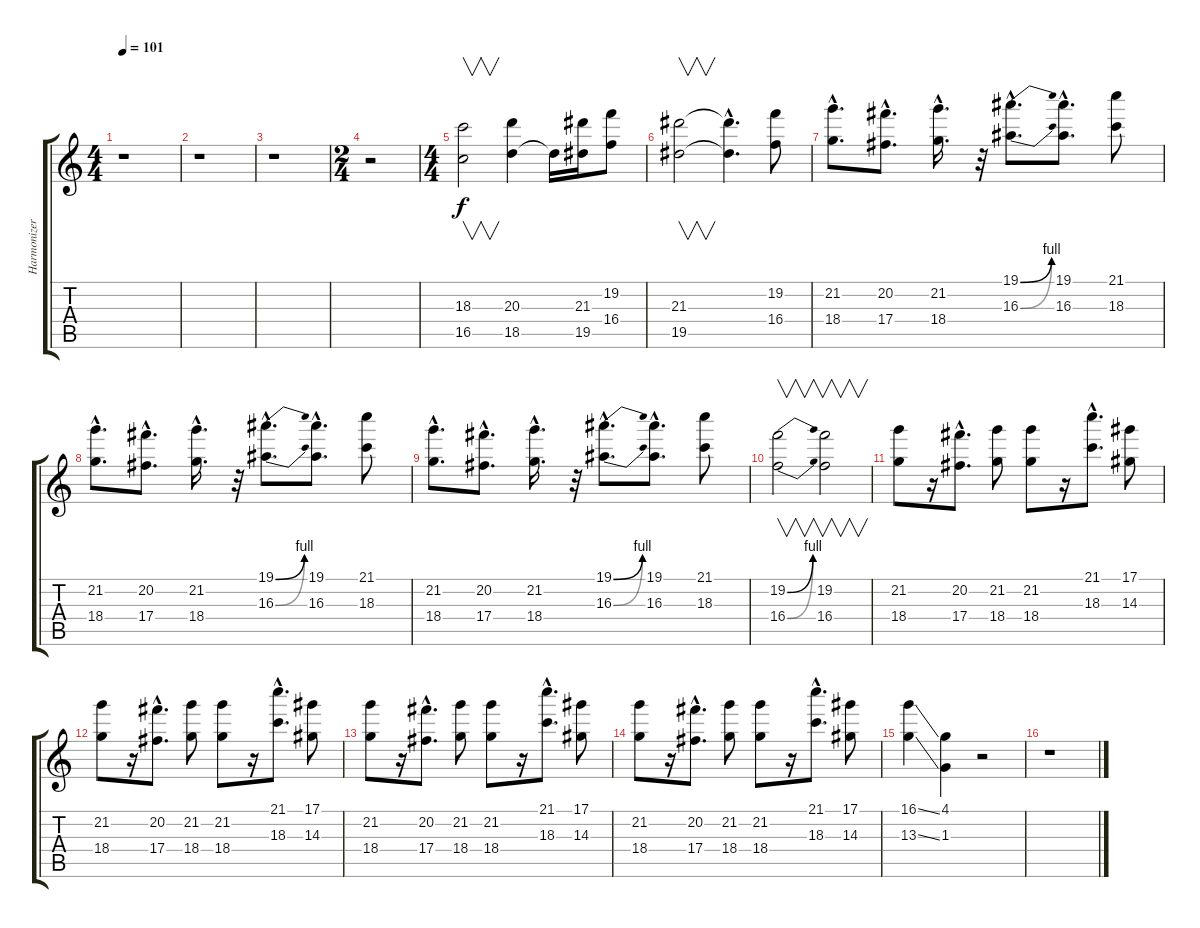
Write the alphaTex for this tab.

\track ("Harmonizer for Lead Guitar" "Harmonizer") {instrument distortionguitar}
\staff {score tabs}
\tuning (Eb4 Bb3 Gb3 Db3 Ab2 Eb2) {hide}
\ts (4 4)
\tempo 101
\clef g2
\ks c
r.1{dy f instrument distortionguitar} |
r.1 |
r.1 |
\ts (2 4)
r.2 |
\ts (4 4)
(18.3 16.5).2{v} (20.3 18.5).4 18.5{t}.16 (21.3 19.5).16 (19.2 16.4).8 |
(21.3 19.5).2{v} (21.3{hac t} 19.5{hac t}).4{d} (19.2 16.4).8 |
(21.2{hac} 18.4{hac}).8{d} (20.2{hac} 17.4{hac}).8{d} (21.2{hac} 18.4{hac}).16{d} r.32 (19.1{be (bend 0 0 60 4) hac} 16.3{be (bend 0 0 60 4) hac}).8{d} (19.1{hac} 16.3{hac}).8{d} (21.1 18.3).8 |
(21.2{hac} 18.4{hac}).8{d} (20.2{hac} 17.4{hac}).8{d} (21.2{hac} 18.4{hac}).16{d} r.32 (19.1{be (bend 0 0 60 4) hac} 16.3{be (bend 0 0 60 4) hac}).8{d} (19.1{hac} 16.3{hac}).8{d} (21.1 18.3).8 |
(21.2{hac} 18.4{hac}).8{d} (20.2{hac} 17.4{hac}).8{d} (21.2{hac} 18.4{hac}).16{d} r.32 (19.1{be (bend 0 0 60 4) hac} 16.3{be (bend 0 0 60 4) hac}).8{d} (19.1{hac} 16.3{hac}).8{d} (21.1 18.3).8 |
(19.2{be (bend 0 0 60 4)} 16.4{be (bend 0 0 60 4)}).2{v} (19.2 16.4).2{v} |
(21.2 18.4).8 r.16 (20.2{hac} 17.4{hac}).8{d} (21.2 18.4).8 (21.2 18.4).8 r.16 (21.1{hac} 18.3{hac}).8{d} (17.1 14.3).8 |
(21.2 18.4).8 r.16 (20.2{hac} 17.4{hac}).8{d} (21.2 18.4).8 (21.2 18.4).8 r.16 (21.1{hac} 18.3{hac}).8{d} (17.1 14.3).8 |
(21.2 18.4).8 r.16 (20.2{hac} 17.4{hac}).8{d} (21.2 18.4).8 (21.2 18.4).8 r.16 (21.1{hac} 18.3{hac}).8{d} (17.1 14.3).8 |
(21.2 18.4).8 r.16 (20.2{hac} 17.4{hac}).8{d} (21.2 18.4).8 (21.2 18.4).8 r.16 (21.1{hac} 18.3{hac}).8{d} (17.1 14.3).8 |
(16.1{ss} 13.3{ss}).4 (4.1 1.3).4 r.2 |
r.1
